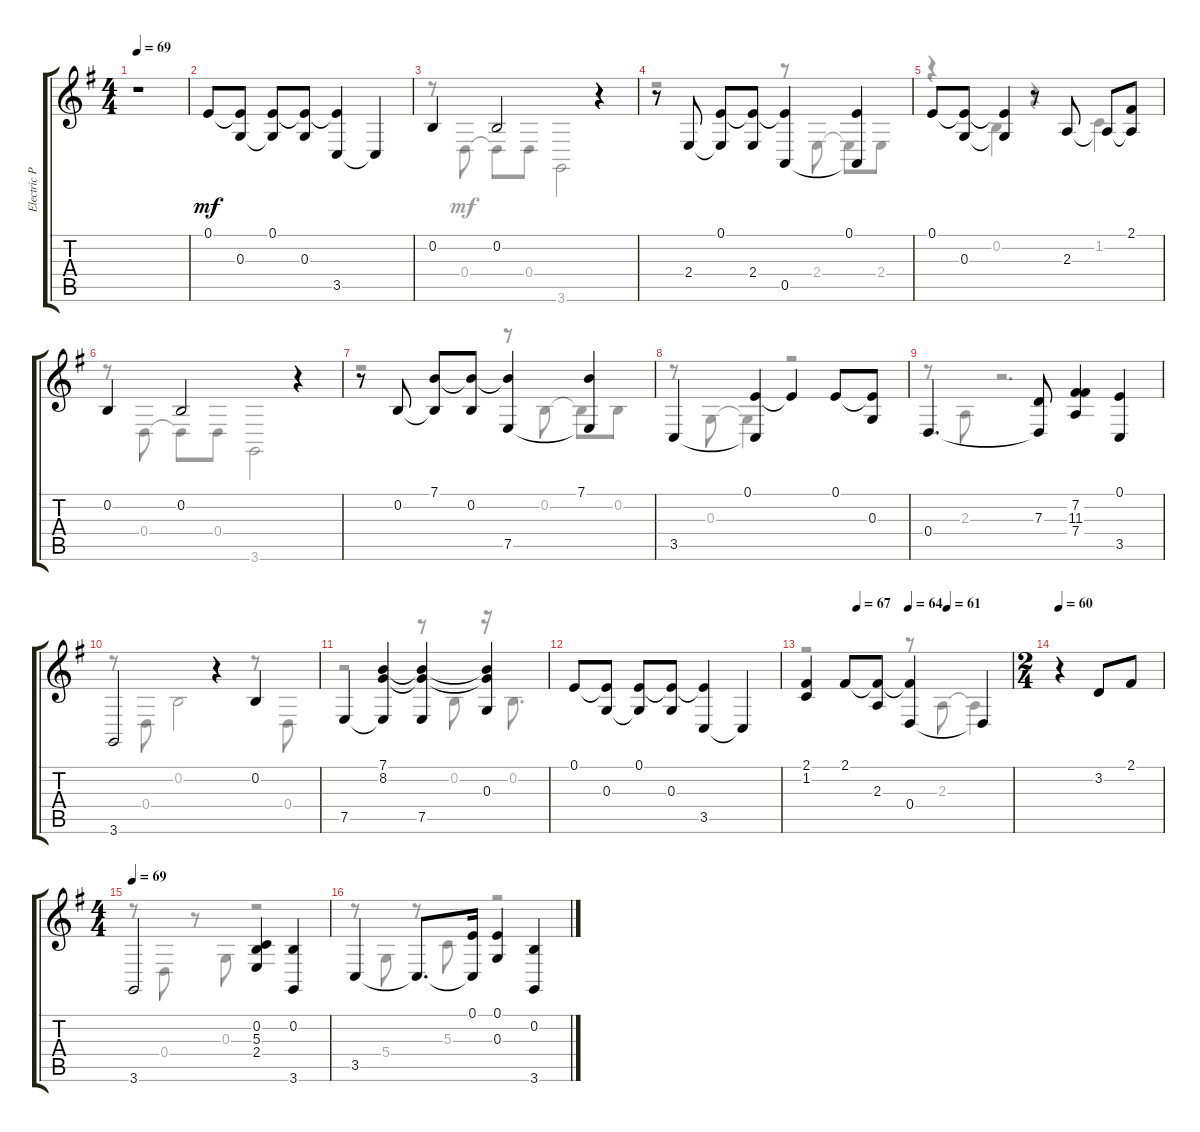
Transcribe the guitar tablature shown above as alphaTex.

\track ("Electric Piano" "Electric P") {instrument electricpiano1}
\staff {score tabs}
\tuning (E4 B3 G3 D3 A2 E2) {hide}
\voice
\ts (4 4)
\tempo 69
\clef g2
\ks eminor
r.1{dy mf instrument electricpiano1} |
0.1.8 (0.1{t} 0.3).8 (0.1 0.3{t}).8 (0.1{t} 0.3).8 (0.1{t} 3.5).4 3.5{t}.4 |
0.2.4 0.2.2 r.4 |
r.8 2.4.8 (0.1 2.4{t}).8 (0.1{t} 2.4).8 (0.1{t} 0.5).4 (0.1 0.5{t}).4 |
0.1.8 (0.1{t} 0.3).8 (0.1{t} 0.3{t}).4 r.8 2.3.8 2.3{t}.8 (2.1 2.3{t}).8 |
0.2.4 0.2.2 r.4 |
r.8 0.2.8 (7.1 0.2{t}).8 (7.1{t} 0.2).8 (7.1{t} 7.5).4 (7.1 7.5{t}).4 |
3.5.4 (0.1 3.5{t}).4 0.1{t}.4 0.1.8 (0.1{t} 0.3).8 |
0.4.4{d} (7.3 0.4{t}).8 (7.2 11.3 7.4).4 (0.1 3.5).4 |
3.6.2 r.4 0.2.4 |
7.5.4 (7.1 8.2 7.5{t}).4 (7.1{t} 8.2{t} 7.5).4 (7.1{t} 8.2{t} 0.3).4 |
0.1.8 (0.1{t} 0.3).8 (0.1 0.3{t}).8 (0.1{t} 0.3).8 (0.1{t} 3.5).4 3.5{t}.4 |
\tempo (67 0.25)
\tempo (64 0.5)
\tempo (61 0.6875)
(2.1 1.2).4 2.1.8 (2.1{t} 2.3).8 (2.1{t} 0.4).4 0.4{t}.4 |
\ts (2 4)
\tempo 60
r.4 3.2.8 2.1.8 |
\ts (4 4)
\tempo 69
3.6.2 (0.2 5.3 2.4).4 (0.2 3.6).4 |
3.5.4 3.5{t}.8{d} (0.1 3.5{t}).16 (0.1 0.3).4 (0.2 3.6).4
\voice
\clef g2
\ottava regular
\simile none
\ks eminor
|
|
r.8 0.4.8 0.4{t}.8 0.4.8 3.6.2 |
r.2 r.8 2.4.8 2.4{t}.8 2.4.8 |
r.4 0.2.4 r.4 1.2.4 |
r.8 0.4.8 0.4{t}.8 0.4.8 3.6.2 |
r.2 r.8 0.2.8 0.2{t}.8 0.2.8 |
r.8 0.3.8 0.3{t}.4 r.2 |
r.8 2.3.8 r.2{d} |
r.8 0.4.8 0.2.2 r.8 0.4.8 |
r.2 r.8 0.2.8 r.16 0.2.8{d} |
|
r.2 r.8 2.3.8 2.3{t}.4 |
|
r.8 0.4.8 r.8 0.3.8 r.2 |
r.8 5.4.8 r.8 5.3.8 r.2
